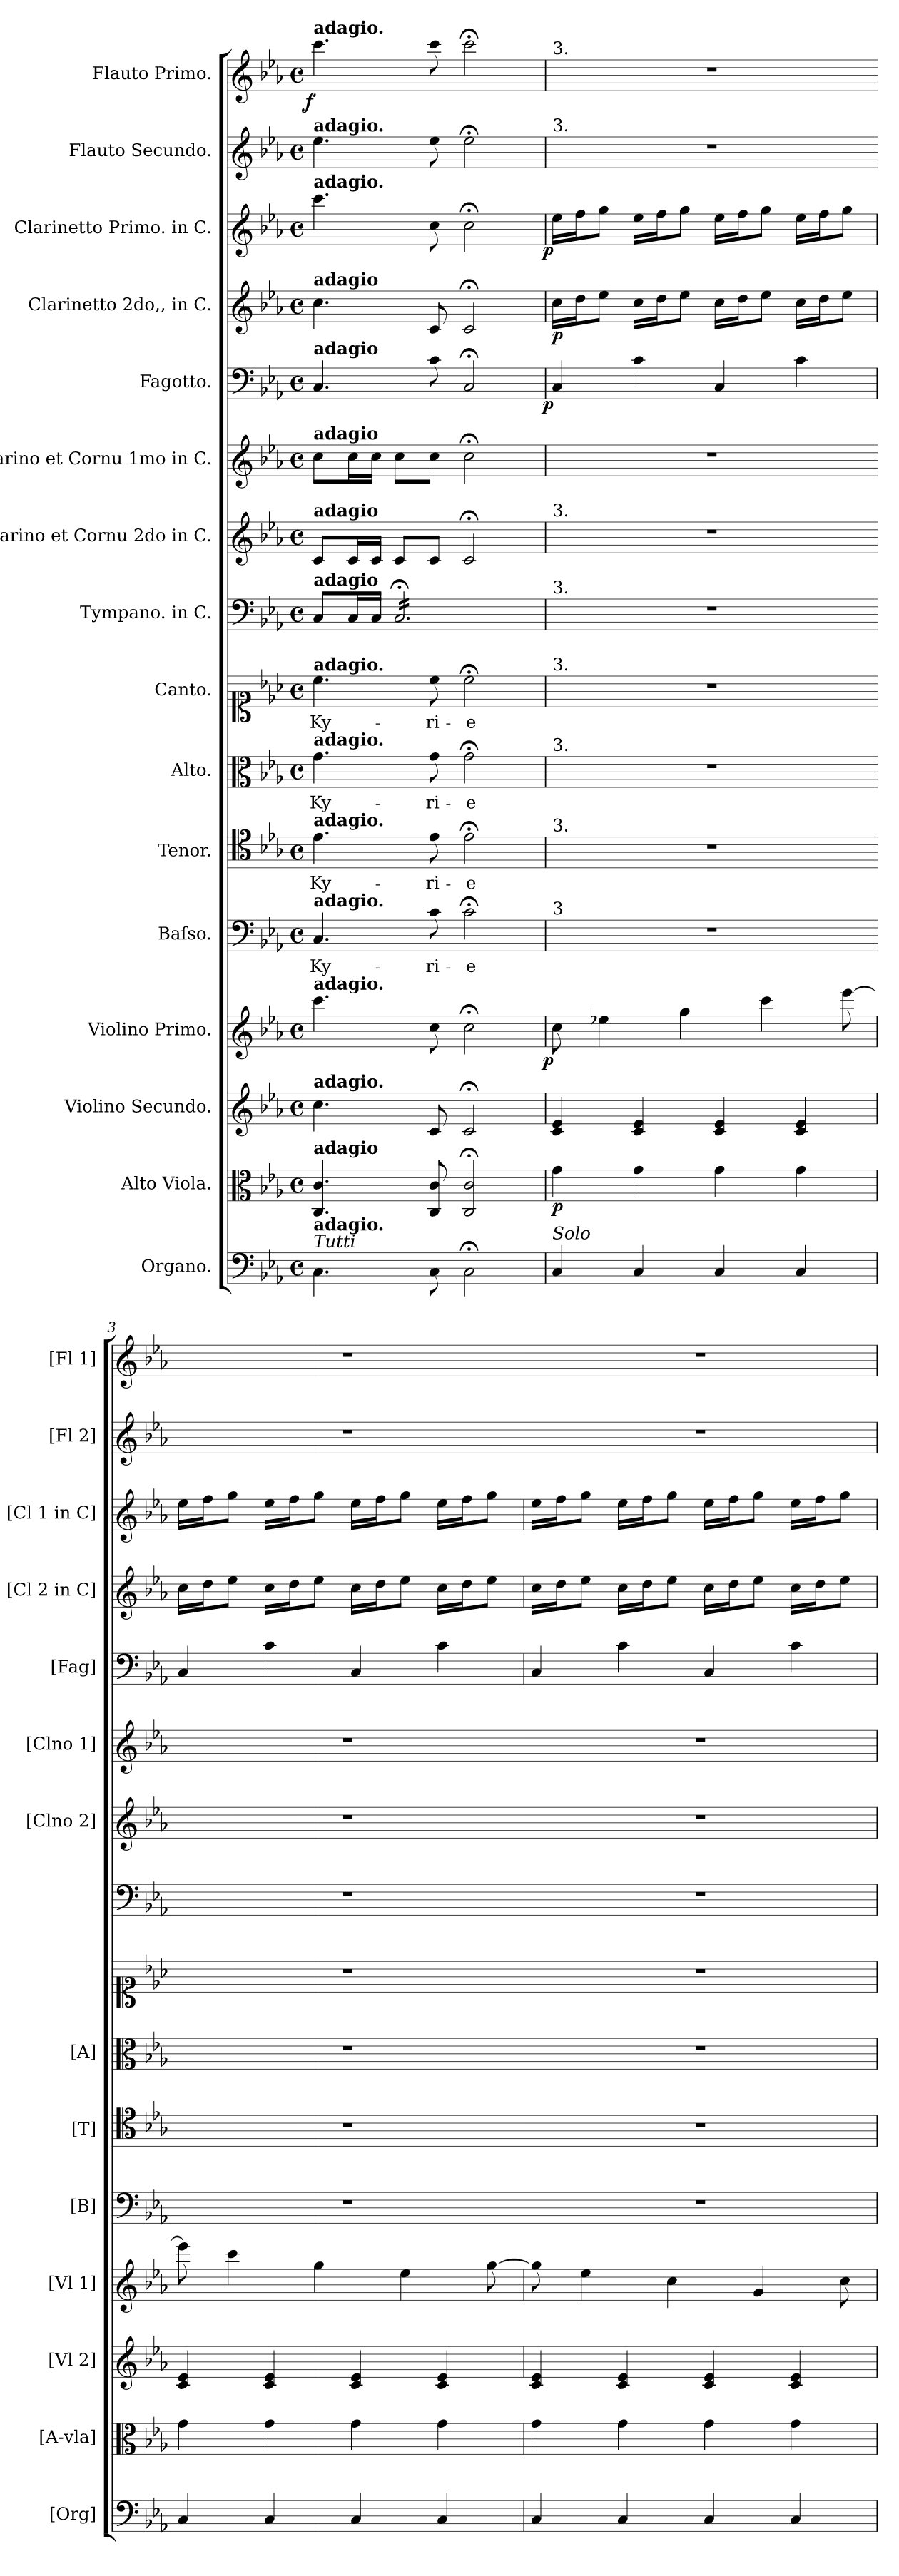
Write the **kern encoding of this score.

**kern	**kern	**dynam	**kern	**dynam	**kern	**dynam	**kern	**text	**kern	**text	**kern	**text	**kern	**text	**kern	**dynam	**kern	**dynam	**kern	**kern	**dynam	**kern	**dynam	**kern	**dynam	**kern	**kern	**dynam
*part16	*part15	*part15	*part14	*part14	*part13	*part13	*part12	*part12	*part11	*part11	*part10	*part10	*part9	*part9	*part8	*part8	*part7	*part7	*part6	*part5	*part5	*part4	*part4	*part3	*part3	*part2	*part1	*part1
*staff16	*staff15	*staff15	*staff14	*staff14	*staff13	*staff13	*staff12	*staff12	*staff11	*staff11	*staff10	*staff10	*staff9	*staff9	*staff8	*staff8	*staff7	*staff7	*staff6	*staff5	*staff5	*staff4	*staff4	*staff3	*staff3	*staff2	*staff1	*staff1
*I"Organo.	*I"Alto Viola.	*	*I"Violino Secundo.	*	*I"Violino Primo.	*	*I"Baſso.	*	*I"Tenor.	*	*I"Alto.	*	*I"Canto.	*	*I"Tympano. in C.	*	*I"Clarino et Cornu 2do in C.	*	*I"Clarino et Cornu 1mo in C.	*I"Fagotto.	*	*I"Clarinetto 2do,, in C.	*	*I"Clarinetto Primo. in C.	*	*I"Flauto Secundo.	*I"Flauto Primo.	*
*I'[Org]	*I'[A-vla]	*	*I'[Vl 2]	*	*I'[Vl 1]	*	*I'[B]	*	*I'[T]	*	*I'[A]	*	*	*	*	*	*I'[Clno 2]	*	*I'[Clno 1]	*I'[Fag]	*	*I'[Cl 2 in C]	*	*I'[Cl 1 in C]	*	*I'[Fl 2]	*I'[Fl 1]	*
*clefF4	*clefC3	*	*clefG2	*	*clefG2	*	*clefF4	*	*clefC4	*	*clefC3	*	*clefC1	*	*clefF4	*	*clefG2	*	*clefG2	*clefF4	*	*clefG2	*	*clefG2	*	*clefG2	*clefG2	*
*k[b-e-a-]	*k[b-e-a-]	*	*k[b-e-a-]	*	*k[b-e-a-]	*	*k[b-e-a-]	*	*k[b-e-a-]	*	*k[b-e-a-]	*	*k[b-e-a-]	*	*k[b-e-a-]	*	*k[b-e-a-]	*	*k[b-e-a-]	*k[b-e-a-]	*	*k[b-e-a-]	*	*k[b-e-a-]	*	*k[b-e-a-]	*k[b-e-a-]	*
*M4/4	*M4/4	*	*M4/4	*	*M4/4	*	*M4/4	*	*M4/4	*	*M4/4	*	*M4/4	*	*M4/4	*	*M4/4	*	*M4/4	*M4/4	*	*M4/4	*	*M4/4	*	*M4/4	*M4/4	*
*met(c)	*met(c)	*	*met(c)	*	*met(c)	*	*met(c)	*	*met(c)	*	*met(c)	*	*met(c)	*	*met(c)	*	*met(c)	*	*met(c)	*met(c)	*	*met(c)	*	*met(c)	*	*met(c)	*met(c)	*
=1	=1	=1	=1	=1	=1	=1	=1	=1	=1	=1	=1	=1	=1	=1	=1	=1	=1	=1	=1	=1	=1	=1	=1	=1	=1	=1	=1	=1
!	!	!	!	!	!	!	!	!	!	!	!	!	!	!	!	!	!	!	!	!	!	!	!	!	!	!	!LO:TX:a:B:t=adagio.	!
!	!	!	!	!	!	!	!	!	!	!	!	!	!	!	!	!	!	!	!	!	!	!	!	!	!	!LO:TX:a:B:t=adagio.	!	!
!	!	!	!	!	!	!	!	!	!	!	!	!	!	!	!	!	!	!	!	!	!	!	!	!LO:TX:a:B:t=adagio.	!	!	!	!
!	!	!	!	!	!	!	!	!	!	!	!	!	!	!	!	!	!	!	!	!	!	!LO:TX:a:B:t=adagio	!	!	!	!	!	!
!	!	!	!	!	!	!	!	!	!	!	!	!	!	!	!	!	!	!	!	!LO:TX:a:B:t=adagio	!	!	!	!	!	!	!	!
!	!	!	!	!	!	!	!	!	!	!	!	!	!	!	!	!	!	!	!LO:TX:a:B:t=adagio	!	!	!	!	!	!	!	!	!
!	!	!	!	!	!	!	!	!	!	!	!	!	!	!	!	!	!LO:TX:a:B:t=adagio	!	!	!	!	!	!	!	!	!	!	!
!	!	!	!	!	!	!	!	!	!	!	!	!	!	!	!LO:TX:a:B:t=adagio	!	!	!	!	!	!	!	!	!	!	!	!	!
!	!	!	!	!	!	!	!	!	!	!	!	!	!LO:TX:a:B:t=adagio.	!	!	!	!	!	!	!	!	!	!	!	!	!	!	!
!	!	!	!	!	!	!	!	!	!	!	!LO:TX:a:B:t=adagio.	!	!	!	!	!	!	!	!	!	!	!	!	!	!	!	!	!
!	!	!	!	!	!	!	!	!	!LO:TX:a:B:t=adagio.	!	!	!	!	!	!	!	!	!	!	!	!	!	!	!	!	!	!	!
!	!	!	!	!	!	!	!LO:TX:a:B:t=adagio.	!	!	!	!	!	!	!	!	!	!	!	!	!	!	!	!	!	!	!	!	!
!	!	!	!	!	!LO:TX:a:B:t=adagio.	!	!	!	!	!	!	!	!	!	!	!	!	!	!	!	!	!	!	!	!	!	!	!
!	!	!	!LO:TX:a:B:t=adagio.	!	!	!	!	!	!	!	!	!	!	!	!	!	!	!	!	!	!	!	!	!	!	!	!	!
!	!LO:TX:a:B:t=adagio	!	!	!	!	!	!	!	!	!	!	!	!	!	!	!	!	!	!	!	!	!	!	!	!	!	!	!
!LO:TX:a:i:t=Tutti	!	!	!	!	!	!	!	!	!	!	!	!	!	!	!	!	!	!	!	!	!	!	!	!	!	!	!	!
!LO:TX:a:B:t=adagio.	!	!	!	!	!	!	!	!	!	!	!	!	!	!	!	!	!	!	!	!	!	!	!	!	!	!	!	!
!	!	!	!	!LO:DY:b:rj	!	!LO:DY:b:rj	!	!	!	!	!	!	!	!	!	!LO:DY:a:rj	!	!LO:DY:a:rj	!	!	!LO:DY:b:rj	!	!	!	!LO:DY:b:rj	!	!	!LO:DY:b:rj
4.C\	4.C/ 4.c/	.	4.cc\	ffo	4.ccc\	ffo	4.C/	Ky-	4.e-\	Ky-	4.g\	Ky-	4.cc\	Ky-	8C/L	fo	8c/L	fo	8cc\L	4.C/	fo	4.cc\	.	4.ccc\	fo	4.ee-\	4.ccc\	f
.	.	.	.	.	.	.	.	.	.	.	.	.	.	.	16C/L	.	16c/L	.	16cc\L	.	.	.	.	.	.	.	.	.
.	.	.	.	.	.	.	.	.	.	.	.	.	.	.	16C/JJ	.	16c/JJ	.	16cc\JJ	.	.	.	.	.	.	.	.	.
*	*	*	*	*	*	*	*	*	*	*	*	*	*	*	*tremolo	*	*	*	*	*	*	*	*	*	*	*	*	*
.	.	.	.	.	.	.	.	.	.	.	.	.	.	.	16C;</LL	.	8c/L	.	8cc\L	.	.	.	.	.	.	.	.	.
.	.	.	.	.	.	.	.	.	.	.	.	.	.	.	16C;</	.	.	.	.	.	.	.	.	.	.	.	.	.
8C\	8C/ 8c/	.	8c/	.	8cc\	.	8c\	-ri-	8e-\	-ri-	8g\	-ri-	8cc\	-ri-	16C;</	.	8c/J	.	8cc\J	8c\	.	8c/	.	8cc\	.	8ee-\	8ccc\	.
.	.	.	.	.	.	.	.	.	.	.	.	.	.	.	16C;</	.	.	.	.	.	.	.	.	.	.	.	.	.
2C;<\	2C;</ 2c;</	.	2c;</	.	2cc;<\	.	2c;\	-e	2e-;<\	-e	2g;<\	-e	2cc;<\	-e	16C;</	.	2c;</	.	2cc;<\	2C;</	.	2c;</	.	2cc;<\	.	2ee-;<\	2ccc;\	.
.	.	.	.	.	.	.	.	.	.	.	.	.	.	.	16C;</	.	.	.	.	.	.	.	.	.	.	.	.	.
.	.	.	.	.	.	.	.	.	.	.	.	.	.	.	16C;</	.	.	.	.	.	.	.	.	.	.	.	.	.
.	.	.	.	.	.	.	.	.	.	.	.	.	.	.	16C;</	.	.	.	.	.	.	.	.	.	.	.	.	.
.	.	.	.	.	.	.	.	.	.	.	.	.	.	.	16C;</	.	.	.	.	.	.	.	.	.	.	.	.	.
.	.	.	.	.	.	.	.	.	.	.	.	.	.	.	16C;</	.	.	.	.	.	.	.	.	.	.	.	.	.
.	.	.	.	.	.	.	.	.	.	.	.	.	.	.	16C;</	.	.	.	.	.	.	.	.	.	.	.	.	.
.	.	.	.	.	.	.	.	.	.	.	.	.	.	.	16C;</JJ	.	.	.	.	.	.	.	.	.	.	.	.	.
*	*	*	*	*	*	*	*	*	*	*	*	*	*	*	*Xtremolo	*	*	*	*	*	*	*	*	*	*	*	*	*
=2	=2	=2	=2	=2	=2	=2	=2	=2	=2	=2	=2	=2	=2	=2	=2	=2	=2	=2	=2	=2	=2	=2	=2	=2	=2	=2	=2	=2
!	!	!	!	!	!	!	!	!	!	!	!	!	!	!	!	!	!	!	!	!	!	!	!	!	!	!	!LO:TX:a:t=3.	!
!	!	!	!	!	!	!	!	!	!	!	!	!	!	!	!	!	!	!	!	!	!	!	!	!	!	!LO:TX:a:t=3.	!	!
!	!	!	!	!	!	!	!	!	!	!	!	!	!	!	!	!	!LO:TX:a:t=3.	!	!	!	!	!	!	!	!	!	!	!
!	!	!	!	!	!	!	!	!	!	!	!	!	!	!	!LO:TX:a:t=3.	!	!	!	!	!	!	!	!	!	!	!	!	!
!	!	!	!	!	!	!	!	!	!	!	!	!	!LO:TX:a:t=3.	!	!	!	!	!	!	!	!	!	!	!	!	!	!	!
!	!	!	!	!	!	!	!	!	!	!	!LO:TX:a:t=3.	!	!	!	!	!	!	!	!	!	!	!	!	!	!	!	!	!
!	!	!	!	!	!	!	!	!	!LO:TX:a:t=3.	!	!	!	!	!	!	!	!	!	!	!	!	!	!	!	!	!	!	!
!	!	!	!	!	!	!	!LO:TX:a:t=3	!	!	!	!	!	!	!	!	!	!	!	!	!	!	!	!	!	!	!	!	!
!LO:TX:a:i:t=Solo	!	!	!	!	!	!	!	!	!	!	!	!	!	!	!	!	!	!	!	!	!	!	!	!	!	!	!	!
!	!	!LO:DY:b	!	!LO:DY:b:rj	!	!LO:DY:b:rj	!	!	!	!	!	!	!	!	!	!	!	!	!	!	!LO:DY:b:rj	!	!	!	!LO:DY:b:rj	!	!	!
4C/	4g\	p.	4c/ 4e-/	p&colon;	8cc\	p.	1r	.	1r	.	1r	.	1r	.	1r	.	1r	.	1r	4C/	p	16cc\LL	p	16ee-\LL	p.	1r	1r	.
.	.	.	.	.	.	.	.	.	.	.	.	.	.	.	.	.	.	.	.	.	.	16dd\J	.	16ff\J	.	.	.	.
.	.	.	.	.	4ee-X\	.	.	.	.	.	.	.	.	.	.	.	.	.	.	.	.	8ee-\J	.	8gg\J	.	.	.	.
4C/	4g\	.	4c/ 4e-/	.	.	.	.	.	.	.	.	.	.	.	.	.	.	.	.	4c\	.	16cc\LL	.	16ee-\LL	.	.	.	.
.	.	.	.	.	.	.	.	.	.	.	.	.	.	.	.	.	.	.	.	.	.	16dd\J	.	16ff\J	.	.	.	.
.	.	.	.	.	4gg\	.	.	.	.	.	.	.	.	.	.	.	.	.	.	.	.	8ee-\J	.	8gg\J	.	.	.	.
4C/	4g\	.	4c/ 4e-/	.	.	.	.	.	.	.	.	.	.	.	.	.	.	.	.	4C/	.	16cc\LL	.	16ee-\LL	.	.	.	.
.	.	.	.	.	.	.	.	.	.	.	.	.	.	.	.	.	.	.	.	.	.	16dd\J	.	16ff\J	.	.	.	.
.	.	.	.	.	4ccc\	.	.	.	.	.	.	.	.	.	.	.	.	.	.	.	.	8ee-\J	.	8gg\J	.	.	.	.
4C/	4g\	.	4c/ 4e-/	.	.	.	.	.	.	.	.	.	.	.	.	.	.	.	.	4c\	.	16cc\LL	.	16ee-\LL	.	.	.	.
.	.	.	.	.	.	.	.	.	.	.	.	.	.	.	.	.	.	.	.	.	.	16dd\J	.	16ff\J	.	.	.	.
.	.	.	.	.	[8eee-\	.	.	.	.	.	.	.	.	.	.	.	.	.	.	.	.	8ee-\J	.	8gg\J	.	.	.	.
=3	=3	=3-	=3	=3-	=3	=3-	=3-	=3-	=3-	=3-	=3-	=3-	=3-	=3-	=3-	=3-	=3-	=3-	=3-	=3	=3-	=3	=3-	=3	=3-	=3-	=3-	=3-
4C/	4g\	.	4c/ 4e-/	.	8eee-\]	.	1r	.	1r	.	1r	.	1r	.	1r	.	1r	.	1r	4C/	.	16cc\LL	.	16ee-\LL	.	1r	1r	.
.	.	.	.	.	.	.	.	.	.	.	.	.	.	.	.	.	.	.	.	.	.	16dd\J	.	16ff\J	.	.	.	.
.	.	.	.	.	4ccc\	.	.	.	.	.	.	.	.	.	.	.	.	.	.	.	.	8ee-\J	.	8gg\J	.	.	.	.
4C/	4g\	.	4c/ 4e-/	.	.	.	.	.	.	.	.	.	.	.	.	.	.	.	.	4c\	.	16cc\LL	.	16ee-\LL	.	.	.	.
.	.	.	.	.	.	.	.	.	.	.	.	.	.	.	.	.	.	.	.	.	.	16dd\J	.	16ff\J	.	.	.	.
.	.	.	.	.	4gg\	.	.	.	.	.	.	.	.	.	.	.	.	.	.	.	.	8ee-\J	.	8gg\J	.	.	.	.
4C/	4g\	.	4c/ 4e-/	.	.	.	.	.	.	.	.	.	.	.	.	.	.	.	.	4C/	.	16cc\LL	.	16ee-\LL	.	.	.	.
.	.	.	.	.	.	.	.	.	.	.	.	.	.	.	.	.	.	.	.	.	.	16dd\J	.	16ff\J	.	.	.	.
.	.	.	.	.	4ee-\	.	.	.	.	.	.	.	.	.	.	.	.	.	.	.	.	8ee-\J	.	8gg\J	.	.	.	.
4C/	4g\	.	4c/ 4e-/	.	.	.	.	.	.	.	.	.	.	.	.	.	.	.	.	4c\	.	16cc\LL	.	16ee-\LL	.	.	.	.
.	.	.	.	.	.	.	.	.	.	.	.	.	.	.	.	.	.	.	.	.	.	16dd\J	.	16ff\J	.	.	.	.
.	.	.	.	.	[8gg\	.	.	.	.	.	.	.	.	.	.	.	.	.	.	.	.	8ee-\J	.	8gg\J	.	.	.	.
=4	=4	=4-	=4	=4-	=4	=4-	=4-	=4-	=4	=4-	=4-	=4-	=4-	=4-	=4-	=4-	=4-	=4-	=4-	=4	=4-	=4	=4-	=4	=4-	=4-	=4-	=4-
4C/	4g\	.	4c/ 4e-/	.	8gg\]	.	1r	.	1r	.	1r	.	1r	.	1r	.	1r	.	1r	4C/	.	16cc\LL	.	16ee-\LL	.	1r	1r	.
.	.	.	.	.	.	.	.	.	.	.	.	.	.	.	.	.	.	.	.	.	.	16dd\J	.	16ff\J	.	.	.	.
.	.	.	.	.	4ee-\	.	.	.	.	.	.	.	.	.	.	.	.	.	.	.	.	8ee-\J	.	8gg\J	.	.	.	.
4C/	4g\	.	4c/ 4e-/	.	.	.	.	.	.	.	.	.	.	.	.	.	.	.	.	4c\	.	16cc\LL	.	16ee-\LL	.	.	.	.
.	.	.	.	.	.	.	.	.	.	.	.	.	.	.	.	.	.	.	.	.	.	16dd\J	.	16ff\J	.	.	.	.
.	.	.	.	.	4cc\	.	.	.	.	.	.	.	.	.	.	.	.	.	.	.	.	8ee-\J	.	8gg\J	.	.	.	.
4C/	4g\	.	4c/ 4e-/	.	.	.	.	.	.	.	.	.	.	.	.	.	.	.	.	4C/	.	16cc\LL	.	16ee-\LL	.	.	.	.
.	.	.	.	.	.	.	.	.	.	.	.	.	.	.	.	.	.	.	.	.	.	16dd\J	.	16ff\J	.	.	.	.
.	.	.	.	.	4g/	.	.	.	.	.	.	.	.	.	.	.	.	.	.	.	.	8ee-\J	.	8gg\J	.	.	.	.
4C/	4g\	.	4c/ 4e-/	.	.	.	.	.	.	.	.	.	.	.	.	.	.	.	.	4c\	.	16cc\LL	.	16ee-\LL	.	.	.	.
.	.	.	.	.	.	.	.	.	.	.	.	.	.	.	.	.	.	.	.	.	.	16dd\J	.	16ff\J	.	.	.	.
.	.	.	.	.	8cc\	.	.	.	.	.	.	.	.	.	.	.	.	.	.	.	.	8ee-\J	.	8gg\J	.	.	.	.
=	=	=	=	=	=	=	=	=	=	=	=	=	=	=	=	=	=	=	=	=	=	=	=	=	=	=	=	=
*-	*-	*-	*-	*-	*-	*-	*-	*-	*-	*-	*-	*-	*-	*-	*-	*-	*-	*-	*-	*-	*-	*-	*-	*-	*-	*-	*-	*-
